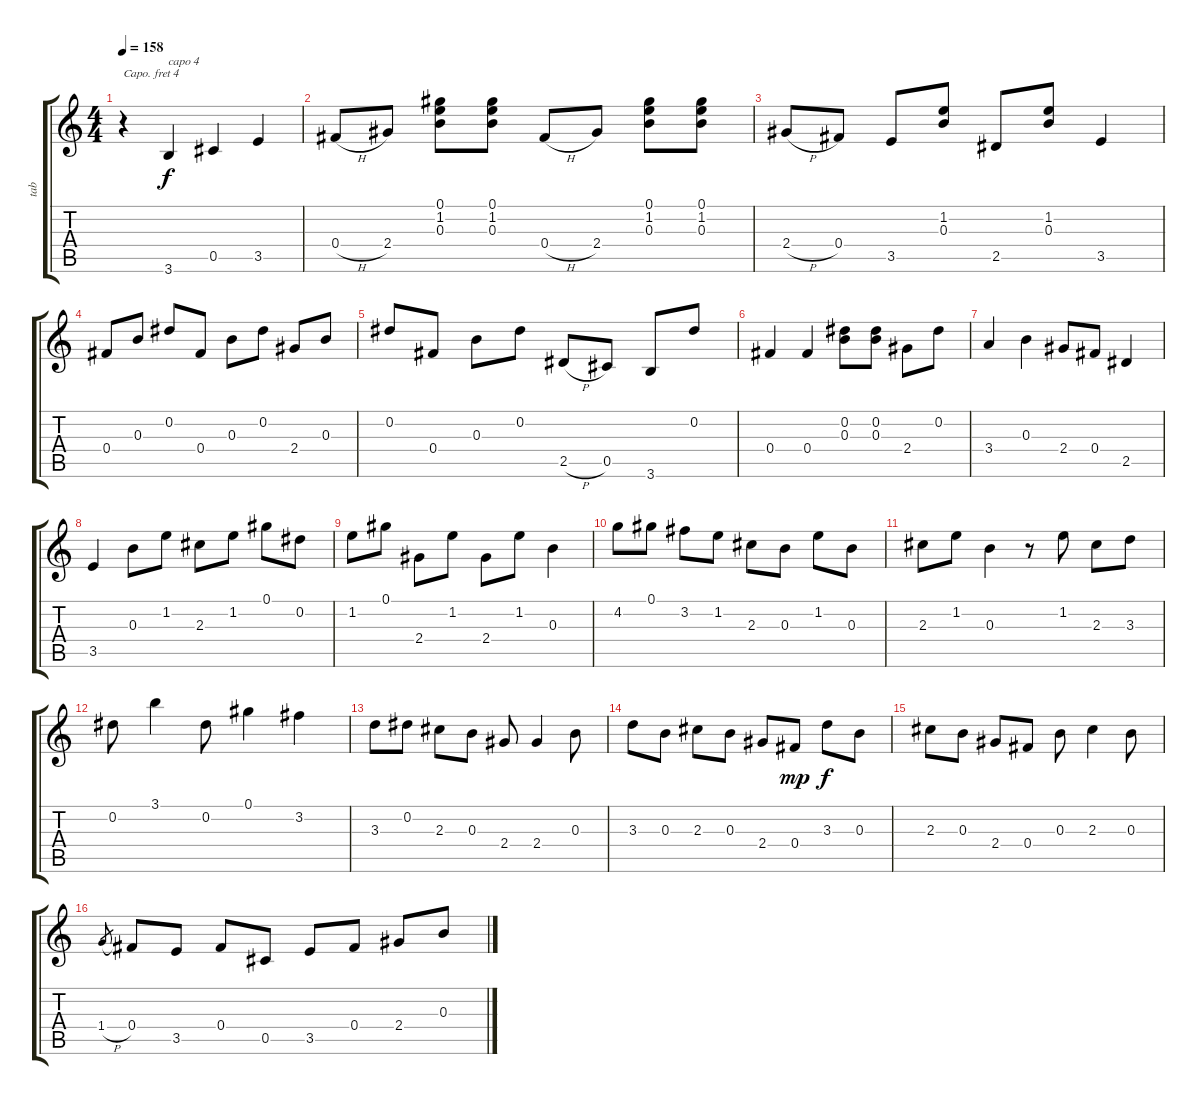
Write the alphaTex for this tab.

\track ("tab" "tab") {instrument acousticguitarsteel}
\staff {score tabs}
\capo 4
\tuning (E4 B3 G3 D3 A2 E2) {hide}
\ts (4 4)
\tempo 158
\clef g2
\ks c
r.4{dy f volume 13 balance 8 instrument acousticguitarsteel} 3.6.4{txt "capo 4"} 0.5.4 3.5.4 |
0.4{h}.8 2.4.8 (0.1 1.2 0.3).8 (0.1 1.2 0.3).8 0.4{h}.8 2.4.8 (0.1 1.2 0.3).8 (0.1 1.2 0.3).8 |
2.4{h}.8 0.4.8 3.5.8 (1.2 0.3).8 2.5.8 (1.2 0.3).8 3.5.4 |
0.4.8 0.3.8 0.2.8 0.4.8 0.3.8 0.2.8 2.4.8 0.3.8 |
0.2.8 0.4.8 0.3.8 0.2.8 2.5{h}.8 0.5.8 3.6.8 0.2.8 |
0.4.4 0.4.4 (0.2 0.3).8 (0.2 0.3).8 2.4.8 0.2.8 |
3.4.4 0.3.4 2.4.8 0.4.8 2.5.4 |
3.5.4 0.3.8 1.2.8 2.3.8 1.2.8 0.1.8 0.2.8 |
1.2.8 0.1.8 2.4.8 1.2.8 2.4.8 1.2.8 0.3.4 |
4.2.8 0.1.8 3.2.8 1.2.8 2.3.8 0.3.8 1.2.8 0.3.8 |
2.3.8 1.2.8 0.3.4 r.8 1.2.8 2.3.8 3.3.8 |
0.2.8 3.1.4 0.2.8 0.1.4 3.2.4 |
3.3.8 0.2.8 2.3.8 0.3.8 2.4.8 2.4.4 0.3.8 |
3.3.8 0.3.8 2.3.8 0.3.8 2.4.8 0.4.8{dy mp} 3.3.8{dy f} 0.3.8 |
2.3.8 0.3.8 2.4.8 0.4.8 0.3.8 2.3.4 0.3.8 |
1.4{h}.8{gr} 0.4.8 3.5.8 0.4.8 0.5.8 3.5.8 0.4.8 2.4.8 0.3.8
